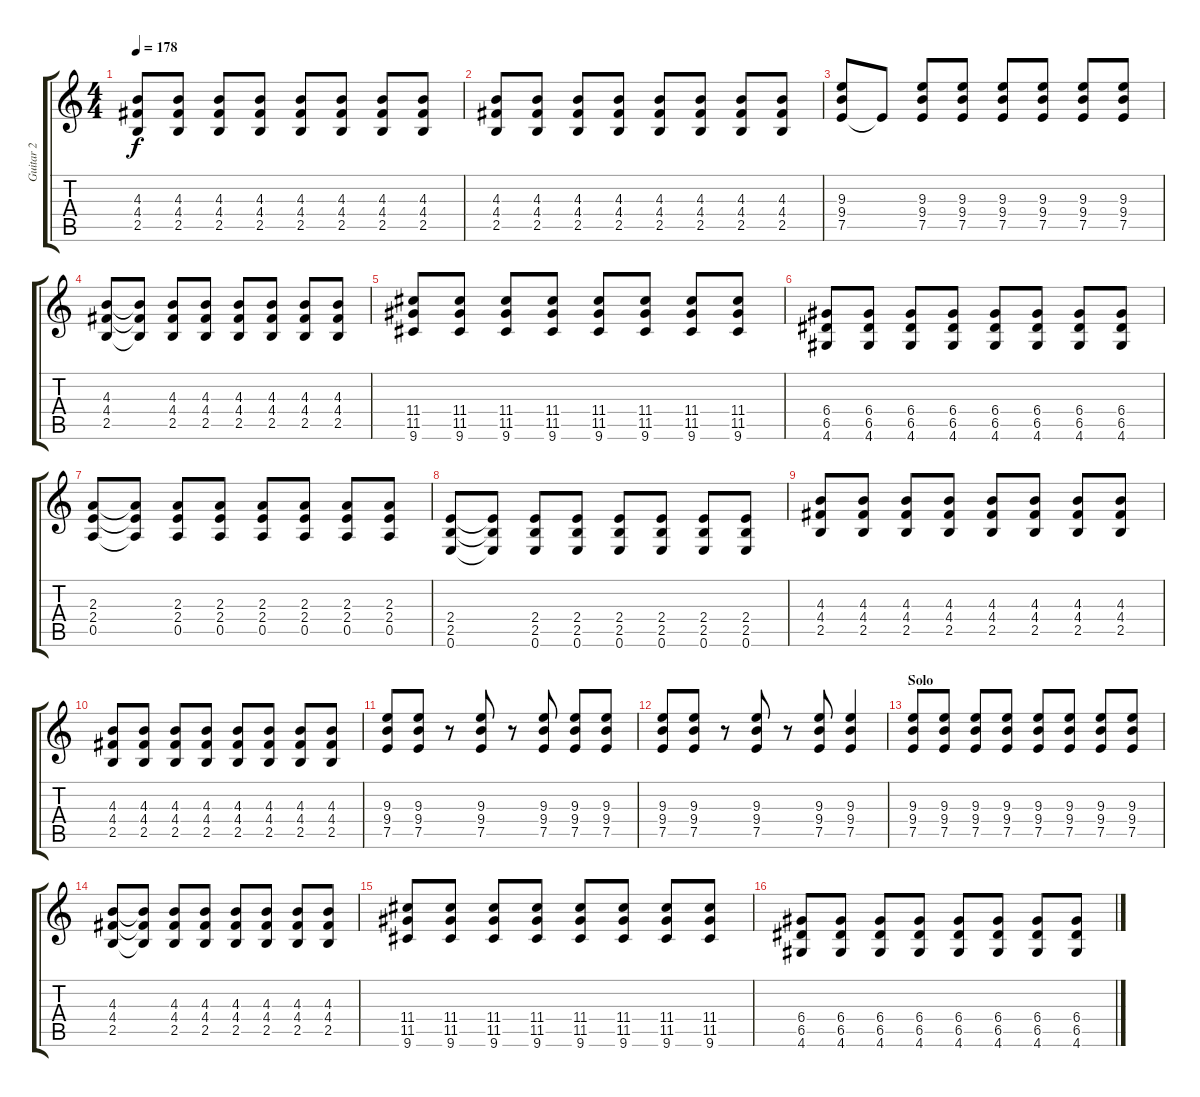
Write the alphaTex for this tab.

\track ("Guitar 2" "Guitar 2") {instrument overdrivenguitar}
\staff {score tabs}
\tuning (E4 B3 G3 D3 A2 E2) {hide}
\ts (4 4)
\tempo 178
\clef g2
\ks c
(4.3 4.4 2.5).8{dy f} (4.3 4.4 2.5).8 (4.3 4.4 2.5).8 (4.3 4.4 2.5).8 (4.3 4.4 2.5).8 (4.3 4.4 2.5).8 (4.3 4.4 2.5).8 (4.3 4.4 2.5).8 |
(4.3 4.4 2.5).8 (4.3 4.4 2.5).8 (4.3 4.4 2.5).8 (4.3 4.4 2.5).8 (4.3 4.4 2.5).8 (4.3 4.4 2.5).8 (4.3 4.4 2.5).8 (4.3 4.4 2.5).8 |
(9.3 9.4 7.5).8 7.5{t}.8 (9.3 9.4 7.5).8 (9.3 9.4 7.5).8 (9.3 9.4 7.5).8 (9.3 9.4 7.5).8 (9.3 9.4 7.5).8 (9.3 9.4 7.5).8 |
(4.3 4.4 2.5).8 (4.3{t} 4.4{t} 2.5{t}).8 (4.3 4.4 2.5).8 (4.3 4.4 2.5).8 (4.3 4.4 2.5).8 (4.3 4.4 2.5).8 (4.3 4.4 2.5).8 (4.3 4.4 2.5).8 |
(11.4 11.5 9.6).8 (11.4 11.5 9.6).8 (11.4 11.5 9.6).8 (11.4 11.5 9.6).8 (11.4 11.5 9.6).8 (11.4 11.5 9.6).8 (11.4 11.5 9.6).8 (11.4 11.5 9.6).8 |
(6.4 6.5 4.6).8 (6.4 6.5 4.6).8 (6.4 6.5 4.6).8 (6.4 6.5 4.6).8 (6.4 6.5 4.6).8 (6.4 6.5 4.6).8 (6.4 6.5 4.6).8 (6.4 6.5 4.6).8 |
(2.3 2.4 0.5).8 (2.3{t} 2.4{t} 0.5{t}).8 (2.3 2.4 0.5).8 (2.3 2.4 0.5).8 (2.3 2.4 0.5).8 (2.3 2.4 0.5).8 (2.3 2.4 0.5).8 (2.3 2.4 0.5).8 |
(2.4 2.5 0.6).8 (2.4{t} 2.5{t} 0.6{t}).8 (2.4 2.5 0.6).8 (2.4 2.5 0.6).8 (2.4 2.5 0.6).8 (2.4 2.5 0.6).8 (2.4 2.5 0.6).8 (2.4 2.5 0.6).8 |
(4.3 4.4 2.5).8 (4.3 4.4 2.5).8 (4.3 4.4 2.5).8 (4.3 4.4 2.5).8 (4.3 4.4 2.5).8 (4.3 4.4 2.5).8 (4.3 4.4 2.5).8 (4.3 4.4 2.5).8 |
(4.3 4.4 2.5).8 (4.3 4.4 2.5).8 (4.3 4.4 2.5).8 (4.3 4.4 2.5).8 (4.3 4.4 2.5).8 (4.3 4.4 2.5).8 (4.3 4.4 2.5).8 (4.3 4.4 2.5).8 |
(9.3 9.4 7.5).8 (9.3 9.4 7.5).8 r.8 (9.3 9.4 7.5).8 r.8 (9.3 9.4 7.5).8 (9.3 9.4 7.5).8 (9.3 9.4 7.5).8 |
(9.3 9.4 7.5).8 (9.3 9.4 7.5).8 r.8 (9.3 9.4 7.5).8 r.8 (9.3 9.4 7.5).8 (9.3 9.4 7.5).4 |
\section ("" "Solo")
(9.3 9.4 7.5).8 (9.3 9.4 7.5).8 (9.3 9.4 7.5).8 (9.3 9.4 7.5).8 (9.3 9.4 7.5).8 (9.3 9.4 7.5).8 (9.3 9.4 7.5).8 (9.3 9.4 7.5).8 |
(4.3 4.4 2.5).8 (4.3{t} 4.4{t} 2.5{t}).8 (4.3 4.4 2.5).8 (4.3 4.4 2.5).8 (4.3 4.4 2.5).8 (4.3 4.4 2.5).8 (4.3 4.4 2.5).8 (4.3 4.4 2.5).8 |
(11.4 11.5 9.6).8 (11.4 11.5 9.6).8 (11.4 11.5 9.6).8 (11.4 11.5 9.6).8 (11.4 11.5 9.6).8 (11.4 11.5 9.6).8 (11.4 11.5 9.6).8 (11.4 11.5 9.6).8 |
(6.4 6.5 4.6).8 (6.4 6.5 4.6).8 (6.4 6.5 4.6).8 (6.4 6.5 4.6).8 (6.4 6.5 4.6).8 (6.4 6.5 4.6).8 (6.4 6.5 4.6).8 (6.4 6.5 4.6).8
